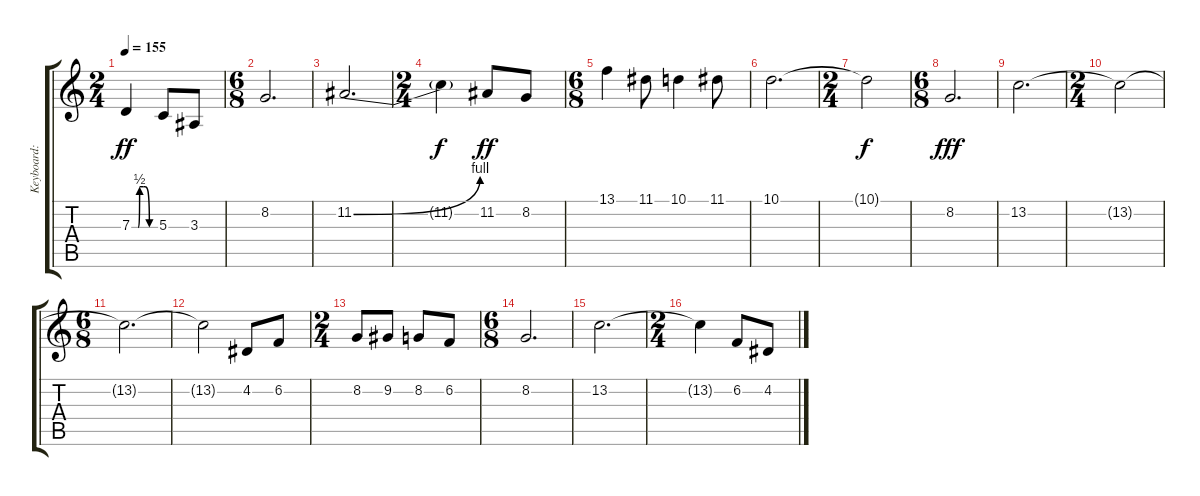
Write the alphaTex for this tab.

\track ("Keyboard: Bob Katsionis" "Keyboard: ") {instrument panflute}
\staff {score tabs}
\tuning (E4 B3 G3 D3 A2 E2) {hide}
\ts (2 4)
\tempo 155
\clef g2
\ks c
7.3{be (custom 0 0 8 0 10 0 16 0 20 2 30 2 34 2 45 0 60 0)}.4{dy ff} 5.3.8 3.3.8 |
\ts (6 8)
8.2.2{d} |
11.2{be (bend 0 0 60 4)}.2{d} |
\ts (2 4)
11.2{t}.4{dy f} 11.2.8{dy ff} 8.2.8 |
\ts (6 8)
13.1.4 11.1.8 10.1.4 11.1.8 |
10.1.2{d} |
\ts (2 4)
10.1{t}.2{dy f} |
\ts (6 8)
8.2.2{d dy fff instrument pad3polysynth} |
13.2.2{d} |
\ts (2 4)
13.2{t}.2 |
\ts (6 8)
13.2{t}.2{d} |
13.2{t}.2 4.2.8 6.2.8 |
\ts (2 4)
8.2.8 9.2.8 8.2.8 6.2.8 |
\ts (6 8)
8.2.2{d} |
13.2.2{d} |
\ts (2 4)
13.2{t}.4 6.2.8 4.2.8
